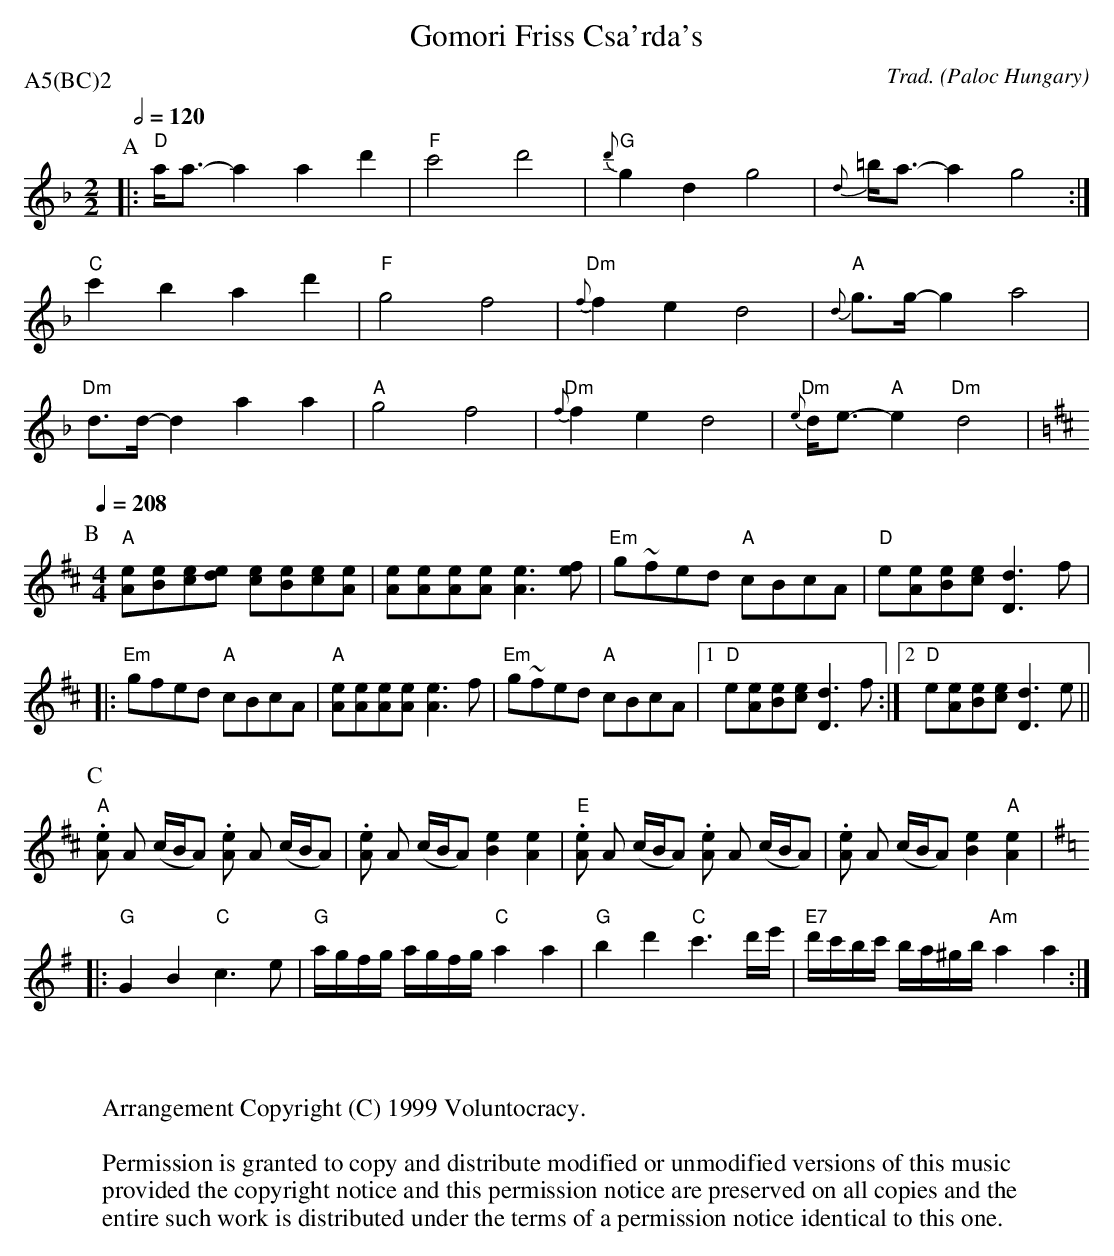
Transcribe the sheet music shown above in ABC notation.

X:1
T:Gomori Friss Csa'rda's
O:Paloc Hungary
C:Trad.
P:A5(BC)2
M:2/2
L:1/4
K:F
P:A
Q:1/2=120
|:"D"a/2<a/2-a a d'|"F"c'2 d'2 |"G"{d'}g d g2 |{d}=b/2<a/2-a g2 :|
"C"c'bad' |"F"g2 f2 |"Dm"{f}fed2 |"A"{d}g/2>g/2-g a2 |
"Dm"d/2>d/2-daa |"A"g2f2 |"Dm"{f}fed2 |"Dm"{e}d/2<e/2-"A"e "Dm"d2|
P:B
Q:1/4=208
M:4/4
L:1/8
K:D
"A"[Ae][Be][ce][de] [ce][Be][ce][Ae] | [Ae][Ae][Ae][Ae] [A3e3] [fe] |\
 "Em"g~fed "A"cBcA | "D"e[Ae][Be][ce] [d3D3]f|
|:"Em"gfed "A"cBcA | "A" [Ae][Ae][Ae][Ae] [A3e3] f|\
 "Em"g~fed "A"cBcA |[1 "D"e[Ae][Be][ce] [d3D3]f :|[2 "D"e[Ae][Be][ce] [d3D3]e||
P:C
"A".[eA] A (c/2B/2A) .[eA] A (c/2B/2A) | .[eA] A (c/2B/2A) [e2B2] [e2A2] |\
"E".[eA] A (c/2B/2A) .[eA] A (c/2B/2A) | .[eA] A (c/2B/2A) [e2B2] "A"[e2A2] |
K:G
|:"G"G2 B2 "C"c3 e |"G" a/2g/2f/2g/2 a/2g/2f/2g/2 "C"a2 a2 |\
  "G"b2 d'2 "C"c'3d'/2e'/2 |"E7"d'/2c'/2b/2c'/2 b/2a/2^g/2b/2 "Am"a2 a2 :|
W:
W:
W:Arrangement Copyright (C) 1999 Voluntocracy.
W:
W:Permission is granted to copy and distribute modified or unmodified versions of this music
W:provided the copyright notice and this permission notice are preserved on all copies and the
W:entire such work is distributed under the terms of a permission notice identical to this one.
